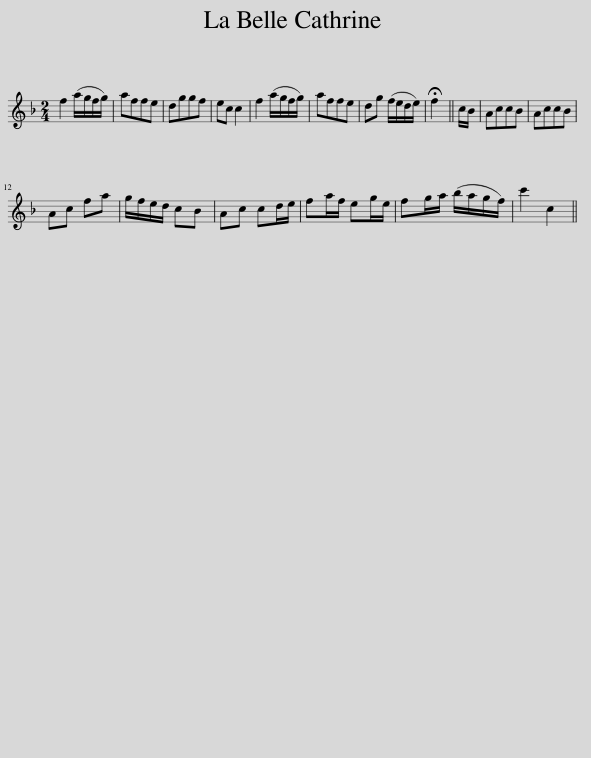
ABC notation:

X:1
L:1/8
M:2/4
I:linebreak $
K:F
V:1 treble
V:1
 f2 (a/g/f/g/) | affe | dggf | ec c2 | f2 (a/g/f/g/) | %5
 affe | dg (f/e/d/e/) | !fermata!f2 || c/B/ | AccB | %10
 AccB |$ Ac fa | g/f/e/d/ cB | Ac cd/e/ | fa/f/ eg/e/ | %15
 fg/a/ (b/a/g/f/) | c'2 c2 || %17
